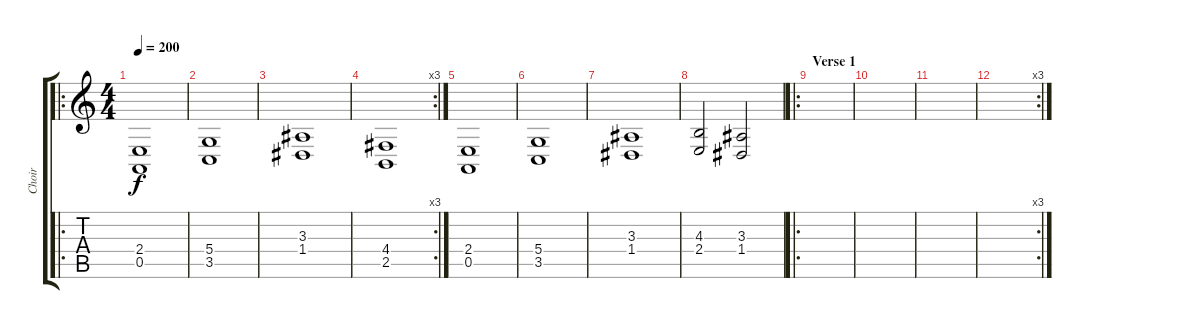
\track ("Choir" "Choir") {instrument choiraahs}
\staff {score tabs}
\tuning (E4 B3 G3 D3 A2 D2) {hide}
\ro
\ts (4 4)
\tempo 200
\clef g2
\ks c
(2.4 0.5).1{dy f instrument choiraahs} |
(5.4 3.5).1 |
(3.3 1.4).1 |
\rc 3
(4.4 2.5).1 |
(2.4 0.5).1 |
(5.4 3.5).1 |
(3.3 1.4).1 |
(4.3 2.4).2 (3.3 1.4).2 |
\ro
\section ("" "Verse 1")
|
|
|
\rc 3
